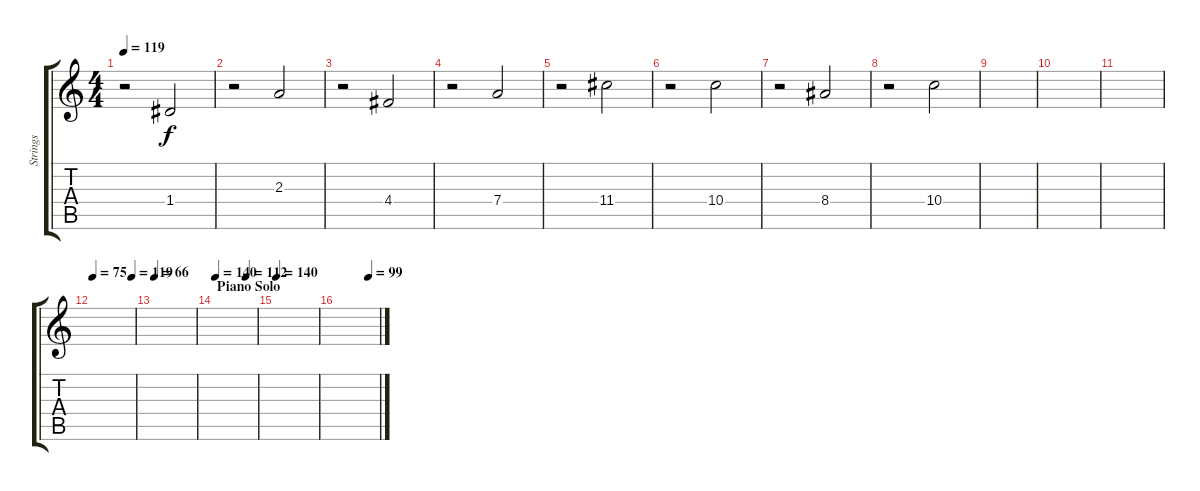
\track ("Strings" "Strings") {instrument stringensemble1}
\staff {score tabs}
\tuning (E5 B4 G4 D4 A3 E3) {hide}
\ts (4 4)
\tempo 119
\clef g2
\ks c
r.2{dy f} 1.4.2 |
r.2 2.3.2 |
r.2 4.4.2 |
r.2 7.4.2 |
r.2 11.4.2 |
r.2 10.4.2 |
r.2 8.4.2 |
r.2 10.4.2 |
|
|
|
\tempo 75
\tempo (119 0.9375)
|
\tempo 66
|
\section ("" "Piano Solo")
\tempo 140
\tempo (112 0.75)
|
\tempo 140
|
\tempo (99 0.75)
